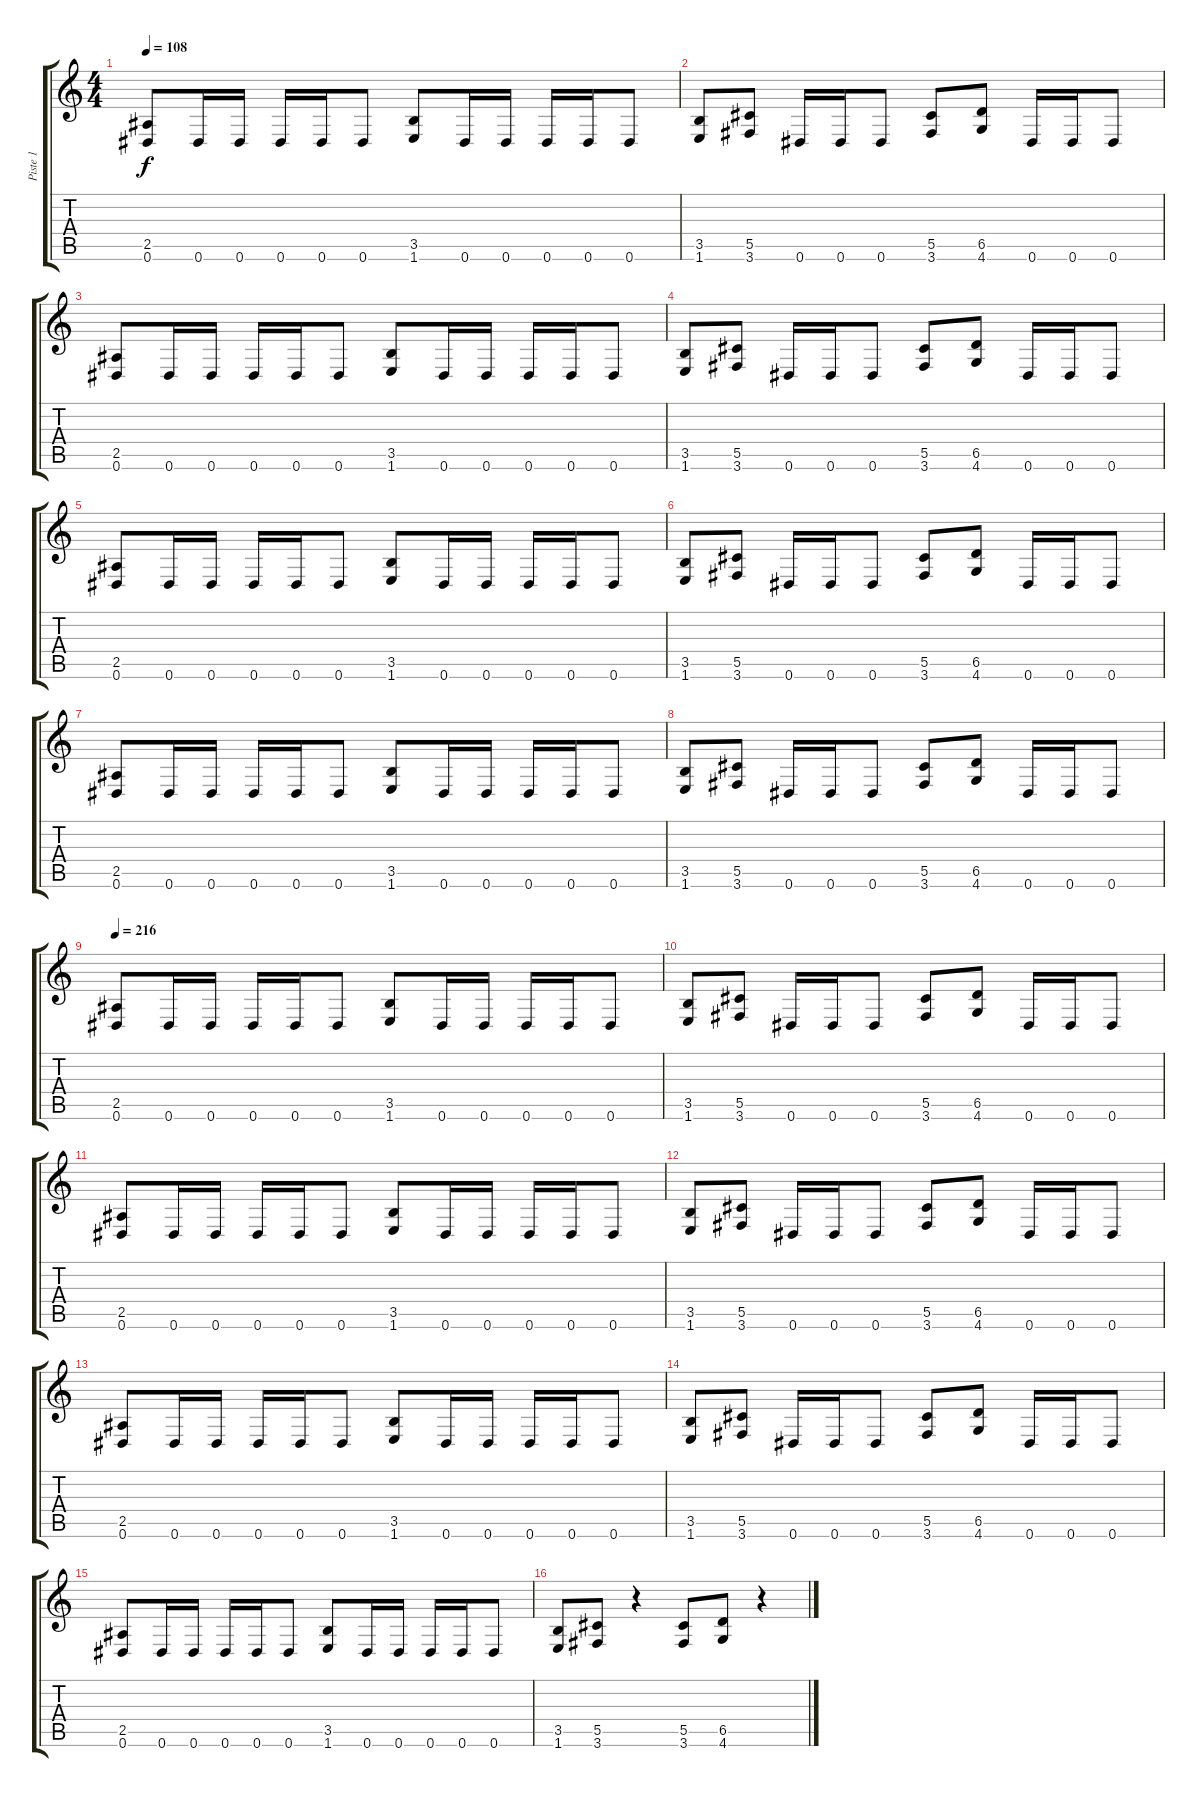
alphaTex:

\track ("Piste 1" "Piste 1") {instrument distortionguitar}
\staff {score tabs}
\tuning (Eb4 Bb3 Gb3 Db3 Ab2 Eb2) {hide}
\ts (4 4)
\tempo 108
\clef g2
\ks c
(2.5 0.6).8{dy f} 0.6.16 0.6.16 0.6.16 0.6.16 0.6.8 (3.5 1.6).8 0.6.16 0.6.16 0.6.16 0.6.16 0.6.8 |
(3.5 1.6).8 (5.5 3.6).8 0.6.16 0.6.16 0.6.8 (5.5 3.6).8 (6.5 4.6).8 0.6.16 0.6.16 0.6.8 |
(2.5 0.6).8 0.6.16 0.6.16 0.6.16 0.6.16 0.6.8 (3.5 1.6).8 0.6.16 0.6.16 0.6.16 0.6.16 0.6.8 |
(3.5 1.6).8 (5.5 3.6).8 0.6.16 0.6.16 0.6.8 (5.5 3.6).8 (6.5 4.6).8 0.6.16 0.6.16 0.6.8 |
(2.5 0.6).8 0.6.16 0.6.16 0.6.16 0.6.16 0.6.8 (3.5 1.6).8 0.6.16 0.6.16 0.6.16 0.6.16 0.6.8 |
(3.5 1.6).8 (5.5 3.6).8 0.6.16 0.6.16 0.6.8 (5.5 3.6).8 (6.5 4.6).8 0.6.16 0.6.16 0.6.8 |
(2.5 0.6).8 0.6.16 0.6.16 0.6.16 0.6.16 0.6.8 (3.5 1.6).8 0.6.16 0.6.16 0.6.16 0.6.16 0.6.8 |
(3.5 1.6).8 (5.5 3.6).8 0.6.16 0.6.16 0.6.8 (5.5 3.6).8 (6.5 4.6).8 0.6.16 0.6.16 0.6.8 |
\tempo 216
(2.5 0.6).8 0.6.16 0.6.16 0.6.16 0.6.16 0.6.8 (3.5 1.6).8 0.6.16 0.6.16 0.6.16 0.6.16 0.6.8 |
(3.5 1.6).8 (5.5 3.6).8 0.6.16 0.6.16 0.6.8 (5.5 3.6).8 (6.5 4.6).8 0.6.16 0.6.16 0.6.8 |
(2.5 0.6).8 0.6.16 0.6.16 0.6.16 0.6.16 0.6.8 (3.5 1.6).8 0.6.16 0.6.16 0.6.16 0.6.16 0.6.8 |
(3.5 1.6).8 (5.5 3.6).8 0.6.16 0.6.16 0.6.8 (5.5 3.6).8 (6.5 4.6).8 0.6.16 0.6.16 0.6.8 |
(2.5 0.6).8 0.6.16 0.6.16 0.6.16 0.6.16 0.6.8 (3.5 1.6).8 0.6.16 0.6.16 0.6.16 0.6.16 0.6.8 |
(3.5 1.6).8 (5.5 3.6).8 0.6.16 0.6.16 0.6.8 (5.5 3.6).8 (6.5 4.6).8 0.6.16 0.6.16 0.6.8 |
(2.5 0.6).8 0.6.16 0.6.16 0.6.16 0.6.16 0.6.8 (3.5 1.6).8 0.6.16 0.6.16 0.6.16 0.6.16 0.6.8 |
(3.5 1.6).8 (5.5 3.6).8 r.4 (5.5 3.6).8 (6.5 4.6).8 r.4
